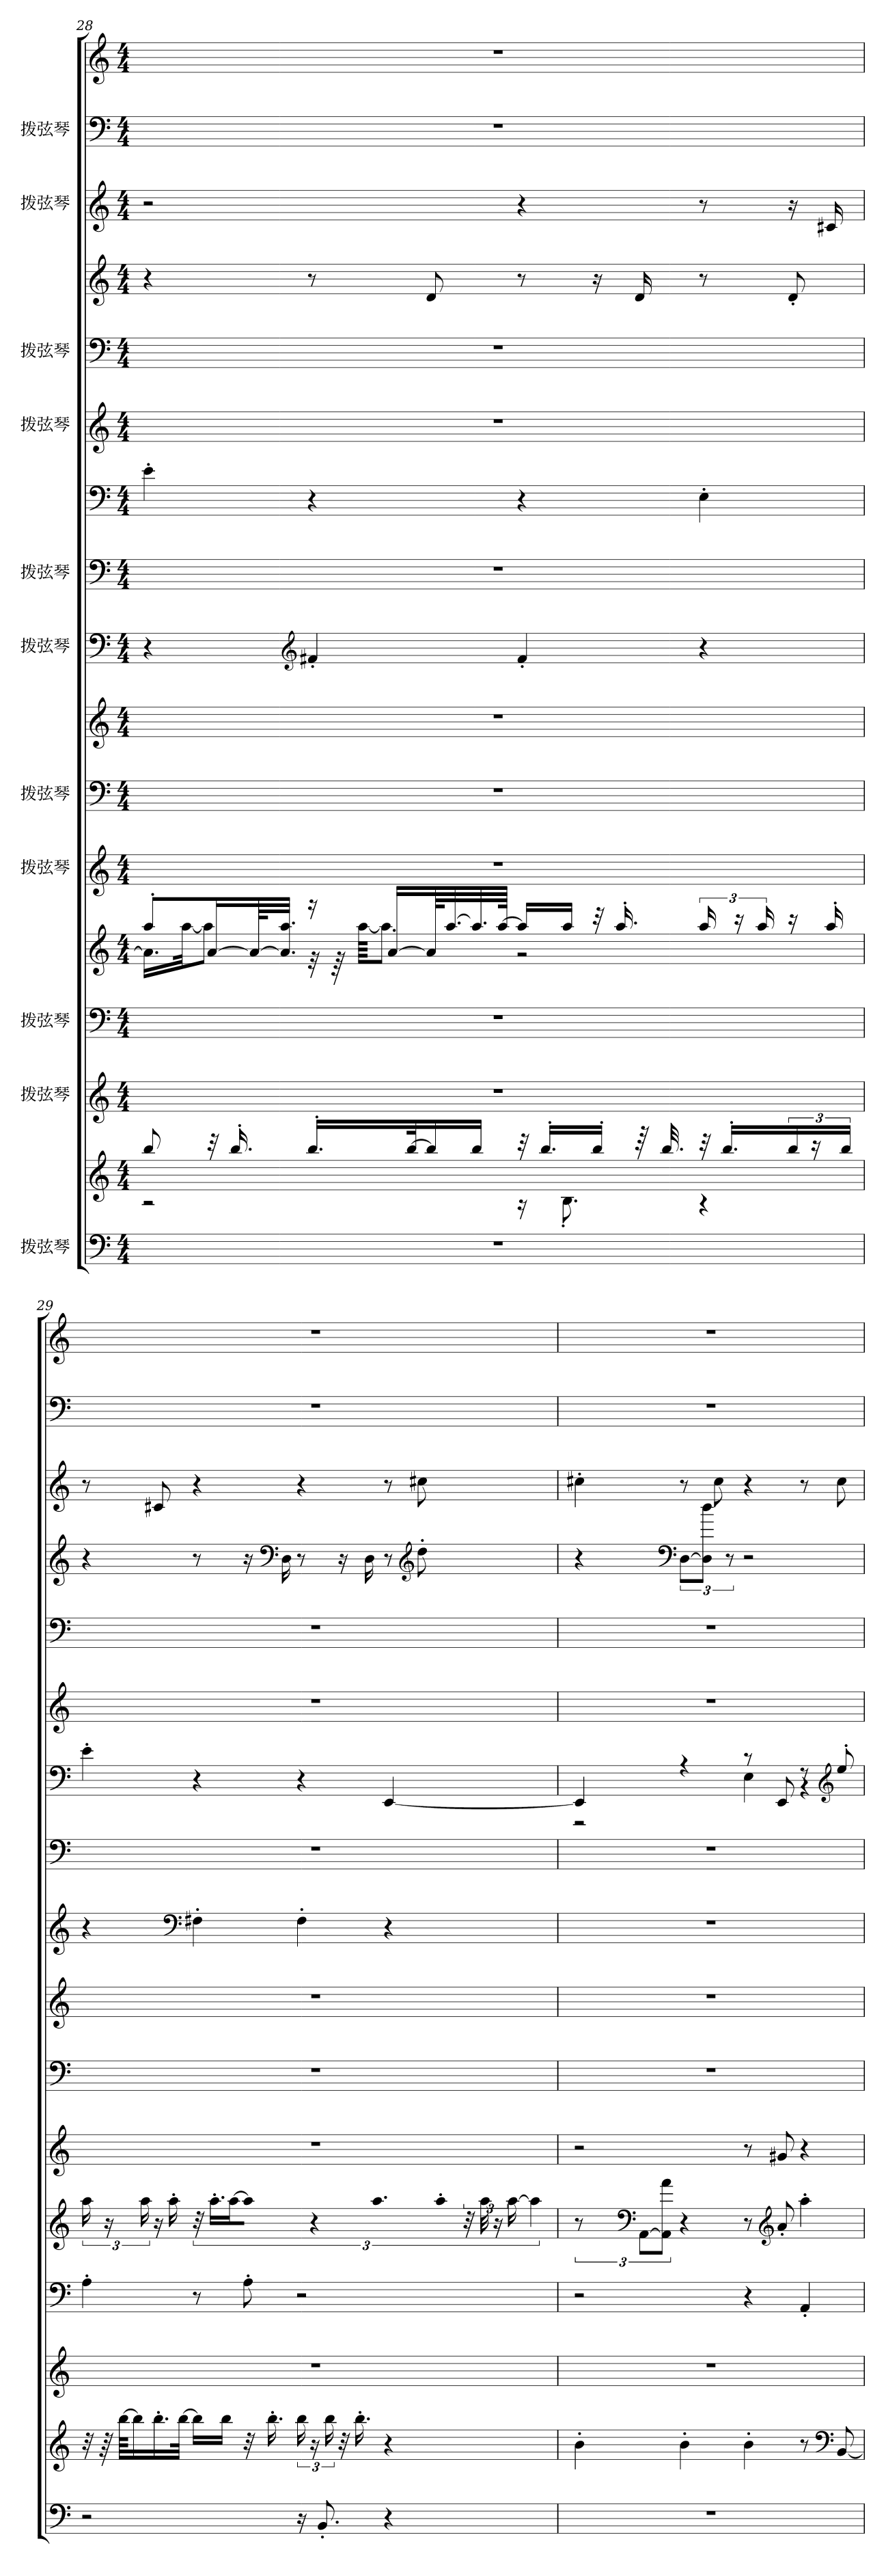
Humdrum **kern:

**kern	**kern	**kern	**kern	**kern	**kern	**kern	**kern	**kern	**kern	**kern	**kern	**kern	**kern	**kern	**kern	**kern
*part11	*part11	*part10	*part9	*part9	*part8	*part7	*part7	*part6	*part5	*part5	*part4	*part3	*part3	*part2	*part1	*part1
*staff17	*staff16	*staff15	*staff14	*staff13	*staff12	*staff11	*staff10	*staff9	*staff8	*staff7	*staff6	*staff5	*staff4	*staff3	*staff2	*staff1
*I"拨弦琴	*	*I"拨弦琴	*I"拨弦琴	*	*I"拨弦琴	*I"拨弦琴	*	*I"拨弦琴	*I"拨弦琴	*	*I"拨弦琴	*I"拨弦琴	*	*I"拨弦琴	*I"拨弦琴	*
!!LO:PB:g=z
*clefF4	*clefG2	*clefG2	*clefF4	*clefG2	*clefG2	*clefF4	*clefG2	*clefF4	*clefF4	*clefF4	*clefG2	*clefF4	*clefG2	*clefG2	*clefF4	*clefG2
*k[]	*k[]	*k[]	*k[]	*k[]	*k[]	*k[]	*k[]	*k[]	*k[]	*k[]	*k[]	*k[]	*k[]	*k[]	*k[]	*k[]
*M4/4	*M4/4	*M4/4	*M4/4	*M4/4	*M4/4	*M4/4	*M4/4	*M4/4	*M4/4	*M4/4	*M4/4	*M4/4	*M4/4	*M4/4	*M4/4	*M4/4
=28	=28	=28	=28	=28	=28	=28	=28	=28	=28	=28	=28	=28	=28	=28	=28	=28
*	*^	*	*	*^	*	*	*	*	*	*	*	*	*	*	*	*
1r	8bb/	2r	1r	1r	8aa'/L	16.a\LL]	1r	1r	1r	4r	1r	4e'\	1r	1r	4r	2r	1r	1r
.	.	.	.	.	.	[32aa\JK	.	.	.	.	.	.	.	.	.	.	.	.
.	32r	.	.	.	[16a/L	8aa\J]	.	.	.	.	.	.	.	.	.	.	.	.
.	16.bb'/	.	.	.	.	.	.	.	.	.	.	.	.	.	.	.	.	.
.	.	.	.	.	64a/KL_	.	.	.	.	.	.	.	.	.	.	.	.	.
.	.	.	.	.	32.a/] 32.aa/JJJ	.	.	.	.	.	.	.	.	.	.	.	.	.
*	*	*	*	*	*	*	*	*	*	*clefG2	*	*	*	*	*	*	*	*
.	16.bb'/LL	.	.	.	16r	32r	.	.	.	4f#X'/	.	4r	.	.	8r	.	.	.
.	.	.	.	.	.	64r	.	.	.	.	.	.	.	.	.	.	.	.
.	.	.	.	.	.	[64aa\KKKL	.	.	.	.	.	.	.	.	.	.	.	.
.	.	.	.	.	[16a/LL	8.aa\J]	.	.	.	.	.	.	.	.	.	.	.	.
.	[32bb/K	.	.	.	.	.	.	.	.	.	.	.	.	.	.	.	.	.
.	16bb/]	.	.	.	64a/KL]	.	.	.	.	.	.	.	.	.	8d/	.	.	.
.	.	.	.	.	[32.aa/	.	.	.	.	.	.	.	.	.	.	.	.	.
.	16bb/JJ	.	.	.	32.aa/]	.	.	.	.	.	.	.	.	.	.	.	.	.
.	.	.	.	.	[64aa/JJJk	.	.	.	.	.	.	.	.	.	.	.	.	.
.	32r	16r	.	.	16aa/LL]	2r	.	.	.	4f#'/	.	4r	.	.	8r	4r	.	.
.	16.bb'/LL	.	.	.	.	.	.	.	.	.	.	.	.	.	.	.	.	.
.	.	8.B'\	.	.	16aa/JJ	.	.	.	.	.	.	.	.	.	.	.	.	.
.	16bb'/JJ	.	.	.	32r	.	.	.	.	.	.	.	.	.	16r	.	.	.
.	.	.	.	.	16.aa'/	.	.	.	.	.	.	.	.	.	.	.	.	.
.	64r	.	.	.	.	.	.	.	.	.	.	.	.	.	16d/	.	.	.
.	32.bb/	.	.	.	.	.	.	.	.	.	.	.	.	.	.	.	.	.
.	32r	4r	.	.	24aa/	.	.	.	.	4r	.	4E'\	.	.	8r	8r	.	.
.	16.bb'/LL	.	.	.	.	.	.	.	.	.	.	.	.	.	.	.	.	.
.	.	.	.	.	24r	.	.	.	.	.	.	.	.	.	.	.	.	.
.	.	.	.	.	24aa/	.	.	.	.	.	.	.	.	.	.	.	.	.
.	24bb/JJ	.	.	.	16r	.	.	.	.	.	.	.	.	.	8d'/	16r	.	.
.	24r	.	.	.	.	.	.	.	.	.	.	.	.	.	.	.	.	.
.	.	.	.	.	16aa'/	.	.	.	.	.	.	.	.	.	.	16c#X/	.	.
.	24bb/	.	.	.	.	.	.	.	.	.	.	.	.	.	.	.	.	.
*	*v	*v	*	*	*v	*v	*	*	*	*	*	*	*	*	*	*	*	*
!!LO:PB:g=z
=29	=29	=29	=29	=29	=29	=29	=29	=29	=29	=29	=29	=29	=29	=29	=29	=29
2r	32r	1r	4A'\	24aa\	1r	1r	1r	4r	1r	4e'\	1r	1r	4r	8r	1r	1r
.	64r	.	.	.	.	.	.	.	.	.	.	.	.	.	.	.
.	.	.	.	24r	.	.	.	.	.	.	.	.	.	.	.	.
.	[64bb\KKLL	.	.	.	.	.	.	.	.	.	.	.	.	.	.	.
.	16bb\]	.	.	.	.	.	.	.	.	.	.	.	.	.	.	.
.	.	.	.	24aa\	.	.	.	.	.	.	.	.	.	.	.	.
.	16.bb'\	.	.	16r	.	.	.	.	.	.	.	.	.	8c#X/	.	.
.	.	.	.	16aa'\	.	.	.	.	.	.	.	.	.	.	.	.
.	[32bb\JJk	.	.	.	.	.	.	.	.	.	.	.	.	.	.	.
*	*	*	*	*	*	*	*	*clefF4	*	*	*	*	*	*	*	*
.	16bb\LL]	.	8r	48r	.	.	.	4F#X'\	.	4r	.	.	8r	4r	.	.
.	.	.	.	24.aa'\LL	.	.	.	.	.	.	.	.	.	.	.	.
.	16bb\JJ	.	.	.	.	.	.	.	.	.	.	.	.	.	.	.
.	.	.	.	[24aa\	.	.	.	.	.	.	.	.	.	.	.	.
.	32r	.	8A'\	16aa\JJ]	.	.	.	.	.	.	.	.	16r	.	.	.
.	16.bb'\	.	.	.	.	.	.	.	.	.	.	.	.	.	.	.
*	*	*	*	*	*	*	*	*	*	*	*	*	*clefF4	*	*	*
.	.	.	.	64r	.	.	.	.	.	.	.	.	16D\	.	.	.
.	.	.	.	32.aa\	.	.	.	.	.	.	.	.	.	.	.	.
16r	24bb\	.	2r	8aa'\	.	.	.	4F#'\	.	4r	.	.	8r	4r	.	.
.	24r	.	.	.	.	.	.	.	.	.	.	.	.	.	.	.
8.BB'/	.	.	.	.	.	.	.	.	.	.	.	.	.	.	.	.
.	24bb\	.	.	.	.	.	.	.	.	.	.	.	.	.	.	.
.	32r	.	.	48r	.	.	.	.	.	.	.	.	16r	.	.	.
.	.	.	.	48aa\	.	.	.	.	.	.	.	.	.	.	.	.
.	16.bb'\	.	.	.	.	.	.	.	.	.	.	.	.	.	.	.
.	.	.	.	24r	.	.	.	.	.	.	.	.	.	.	.	.
.	.	.	.	.	.	.	.	.	.	.	.	.	16D\	.	.	.
.	.	.	.	[24aa\	.	.	.	.	.	.	.	.	.	.	.	.
4r	4r	.	.	4aa\]	.	.	.	4r	.	[4EE/	.	.	8r	8r	.	.
*	*	*	*	*	*	*	*	*	*	*	*	*	*clefG2	*	*	*
.	.	.	.	.	.	.	.	.	.	.	.	.	8dd'\	8cc#X\	.	.
!!LO:PB:g=z
=30	=30	=30	=30	=30	=30	=30	=30	=30	=30	=30	=30	=30	=30	=30	=30	=30
*	*	*	*	*	*	*	*	*	*	*^	*	*	*	*	*	*
1r	4b'\	1r	2r	12r	2r	1r	1r	1r	1r	4EE/]	2r	1r	1r	4r	4cc#X'\	1r	1r
*	*	*	*	*clefF4	*	*	*	*	*	*	*	*	*	*	*	*	*
.	.	.	.	[12AA\L	.	.	.	.	.	.	.	.	.	.	.	.	.
.	.	.	.	12AA\] 12a\J	.	.	.	.	.	.	.	.	.	.	.	.	.
*	*	*	*	*	*	*	*	*	*	*	*	*	*	*clefF4	*	*	*
.	4b'\	.	.	4r	.	.	.	.	.	4r	.	.	.	[12D\L	8r	.	.
.	.	.	.	.	.	.	.	.	.	.	.	.	.	12D\] 12dd\J	.	.	.
.	.	.	.	.	.	.	.	.	.	.	.	.	.	.	8cc#\	.	.
.	.	.	.	.	.	.	.	.	.	.	.	.	.	12r	.	.	.
.	4b'\	.	4r	8r	8r	.	.	.	.	8r	4E\	.	.	2r	4r	.	.
*	*	*	*	*clefG2	*	*	*	*	*	*	*	*	*	*	*	*	*
.	.	.	.	8a'/	8g#X/	.	.	.	.	8EE/	.	.	.	.	.	.	.
.	8r	.	4AA'/	4aa'\	4r	.	.	.	.	8r	4r	.	.	.	8r	.	.
*	*clefF4	*	*	*	*	*	*	*	*	*clefG2	*	*	*	*	*	*	*
.	[8BB/	.	.	.	.	.	.	.	.	8ee'/	.	.	.	.	8cc#\	.	.
*	*	*	*	*	*	*	*	*	*	*v	*v	*	*	*	*	*	*
=	=	=	=	=	=	=	=	=	=	=	=	=	=	=	=	=
*-	*-	*-	*-	*-	*-	*-	*-	*-	*-	*-	*-	*-	*-	*-	*-	*-
